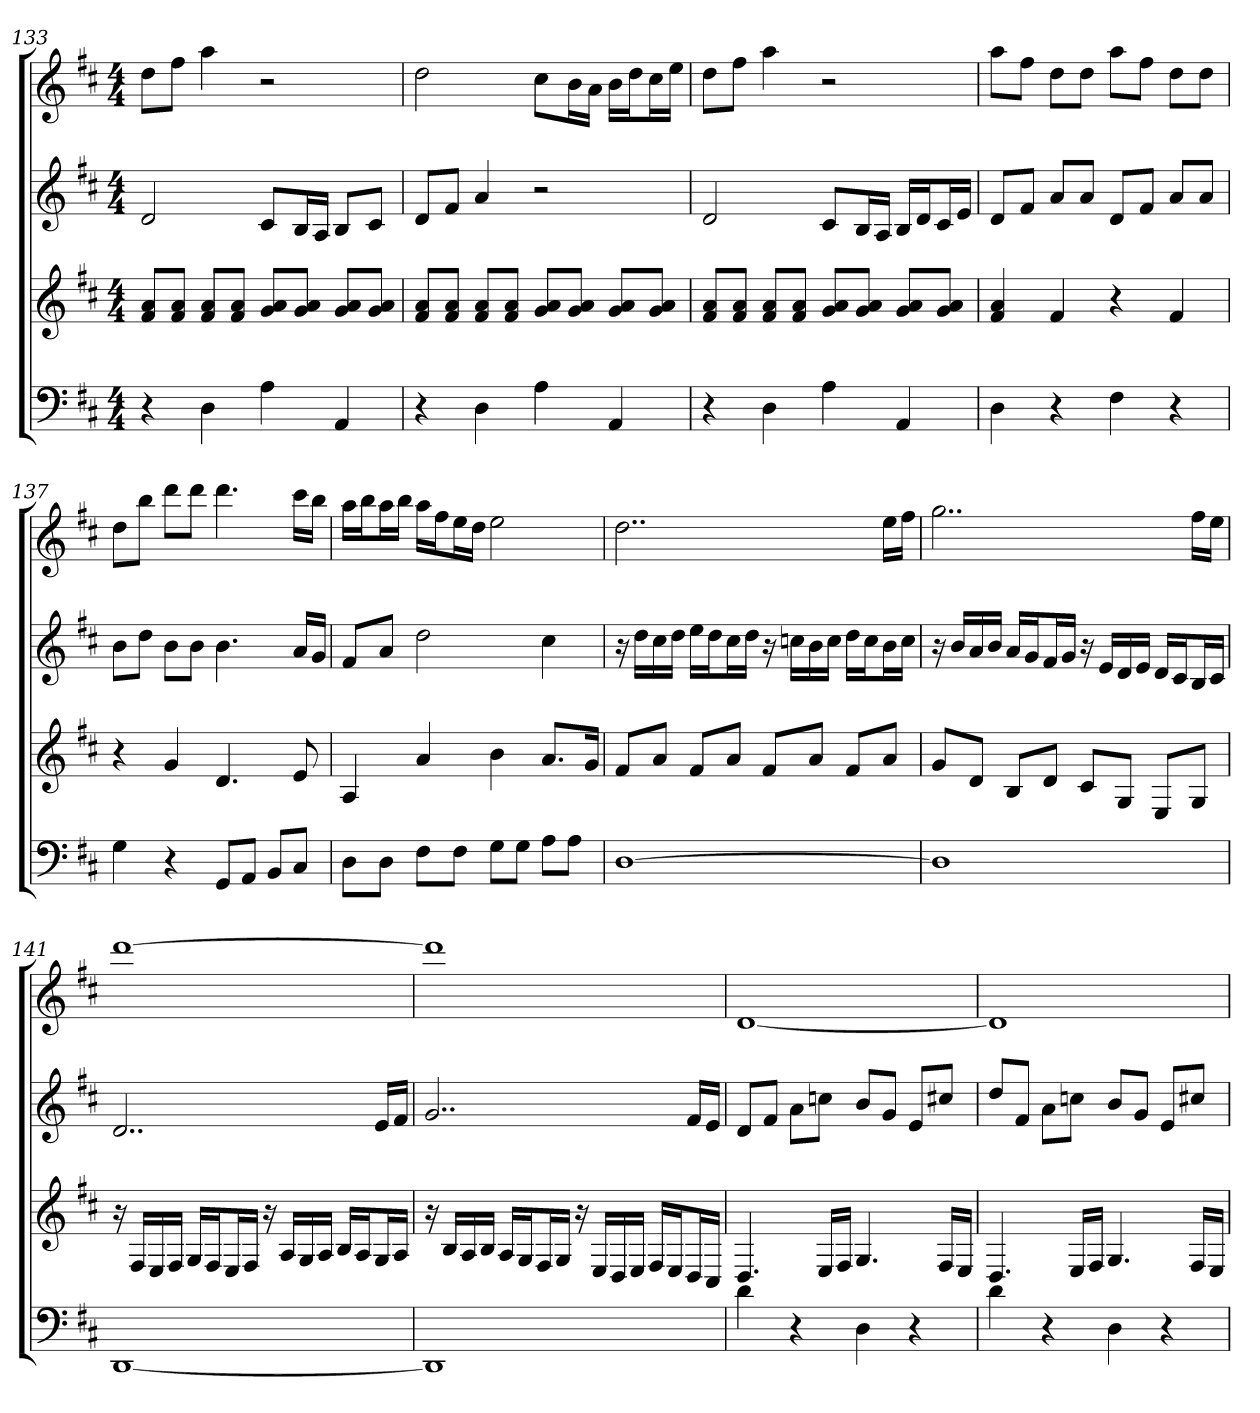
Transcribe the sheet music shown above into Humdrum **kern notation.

**kern	**kern	**kern	**kern
*part4	*part3	*part2	*part1
*staff4	*staff3	*staff2	*staff1
*k[f#c#]	*k[f#c#]	*k[f#c#]	*k[f#c#]
*D:	*D:	*D:	*D:
*M4/4	*M4/4	*M4/4	*M4/4
=133	=133	=133	=133
4r	8f# 8aL	2d	8ddL
.	8f# 8aJ	.	8ff#J
4D	8f# 8aL	.	4aa
.	8f# 8aJ	.	.
4A	8g 8aL	8c#L	2r
.	8g 8aJ	16BL	.
.	.	16AJJ	.
4AA	8g 8aL	8BL	.
.	8g 8aJ	8c#J	.
=134	=134	=134	=134
4r	8f# 8aL	8dL	2dd
.	8f# 8aJ	8f#J	.
4D	8f# 8aL	4a	.
.	8f# 8aJ	.	.
4A	8g 8aL	2r	8cc#L
.	8g 8aJ	.	16bL
.	.	.	16aJJ
4AA	8g 8aL	.	16bLL
.	.	.	16ddJ
.	8g 8aJ	.	16cc#L
.	.	.	16eeJJ
=135	=135	=135	=135
4r	8f# 8aL	2d	8ddL
.	8f# 8aJ	.	8ff#J
4D	8f# 8aL	.	4aa
.	8f# 8aJ	.	.
4A	8g 8aL	8c#L	2r
.	8g 8aJ	16BL	.
.	.	16AJJ	.
4AA	8g 8aL	16BLL	.
.	.	16dJ	.
.	8g 8aJ	16c#L	.
.	.	16eJJ	.
=136	=136	=136	=136
4D	4f# 4a	8dL	8aaL
.	.	8f#J	8ff#J
4r	4f#	8aL	8ddL
.	.	8aJ	8ddJ
4F#	4r	8dL	8aaL
.	.	8f#J	8ff#J
4r	4f#	8aL	8ddL
.	.	8aJ	8ddJ
=137	=137	=137	=137
4G	4r	8bL	8ddL
.	.	8ddJ	8bbJ
4r	4g	8bL	8dddL
.	.	8bJ	8dddJ
8GGL	4.d	4.b	4.ddd
8AAJ	.	.	.
8BBL	.	.	.
8C#J	8e	16aLL	16ccc#LL
.	.	16gJJ	16bbJJ
=138	=138	=138	=138
8DL	4A	8f#L	16aaLL
.	.	.	16bbJ
8DJ	.	8aJ	16aaL
.	.	.	16bbJJ
8F#L	4a	2dd	16aaLL
.	.	.	16ff#J
8F#J	.	.	16eeL
.	.	.	16ddJJ
8GL	4b	.	2ee
8GJ	.	.	.
8AL	8.aL	4cc#	.
8AJ	.	.	.
.	16gJk	.	.
=139	=139	=139	=139
[1D	8f#L	16r	2..dd
.	.	16ddLL	.
.	8aJ	16cc#	.
.	.	16ddJJ	.
.	8f#L	16eeLL	.
.	.	16ddJ	.
.	8aJ	16cc#L	.
.	.	16ddJJ	.
.	8f#L	16r	.
.	.	16ccnLL	.
.	8aJ	16b	.
.	.	16ccJJ	.
.	8f#L	16ddLL	.
.	.	16ccJ	.
.	8aJ	16bL	16eeLL
.	.	16ccJJ	16ff#JJ
=140	=140	=140	=140
1D]	8gL	16r	2..gg
.	.	16bLL	.
.	8dJ	16a	.
.	.	16bJJ	.
.	8BL	16aLL	.
.	.	16gJ	.
.	8dJ	16f#L	.
.	.	16gJJ	.
.	8c#L	16r	.
.	.	16eLL	.
.	8GJ	16d	.
.	.	16eJJ	.
.	8EL	16dLL	.
.	.	16c#J	.
.	8GJ	16BL	16ff#LL
.	.	16c#JJ	16eeJJ
=141	=141	=141	=141
[1DD	16r	2..d	[1ddd
.	16F#LL	.	.
.	16E	.	.
.	16F#JJ	.	.
.	16GLL	.	.
.	16F#J	.	.
.	16EL	.	.
.	16F#JJ	.	.
.	16r	.	.
.	16ALL	.	.
.	16G	.	.
.	16AJJ	.	.
.	16BLL	.	.
.	16AJ	.	.
.	16GL	16eLL	.
.	16AJJ	16f#JJ	.
=142	=142	=142	=142
1DD]	16r	2..g	1ddd]
.	16BLL	.	.
.	16A	.	.
.	16BJJ	.	.
.	16ALL	.	.
.	16GJ	.	.
.	16F#L	.	.
.	16GJJ	.	.
.	16r	.	.
.	16ELL	.	.
.	16D	.	.
.	16EJJ	.	.
.	16F#LL	.	.
.	16EJ	.	.
.	16DL	16f#LL	.
.	16C#JJ	16eJJ	.
=143	=143	=143	=143
4d	4.D	8dL	[1d
.	.	8f#J	.
4r	.	8aL	.
.	16ELL	8ccnJ	.
.	16F#JJ	.	.
4D	4.G	8bL	.
.	.	8gJ	.
4r	.	8eL	.
.	16F#LL	8cc#XJ	.
.	16EJJ	.	.
=144	=144	=144	=144
4d	4.D	8ddL	1d]
.	.	8f#J	.
4r	.	8aL	.
.	16ELL	8ccnJ	.
.	16F#JJ	.	.
4D	4.G	8bL	.
.	.	8gJ	.
4r	.	8eL	.
.	16F#LL	8cc#XJ	.
.	16EJJ	.	.
=	=	=	=
*-	*-	*-	*-
